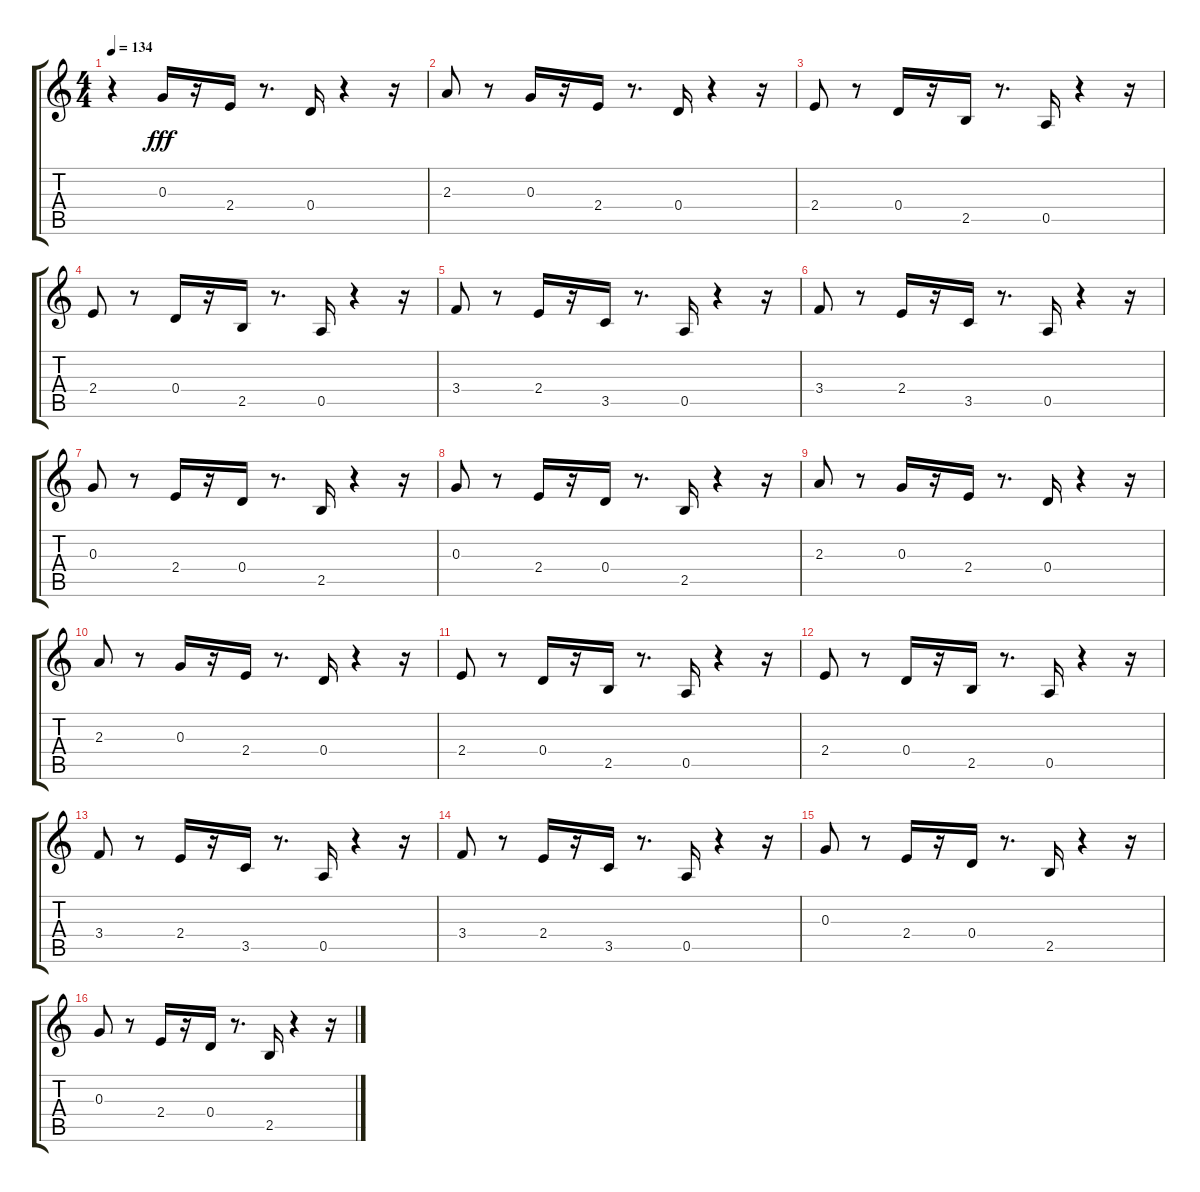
\track "" {instrument electricguitarmuted}
\staff {score tabs}
\tuning (E4 B3 G3 D3 A2 E2) {hide}
\ts (4 4)
\tempo 134
\clef g2
\ks c
r.4{dy fff} 0.3.16{volume 9 balance 1 instrument electricguitarmuted} r.16 2.4.16 r.8{d} 0.4.16 r.4 r.16 |
2.3.8 r.8 0.3.16 r.16 2.4.16 r.8{d} 0.4.16 r.4 r.16 |
2.4.8 r.8 0.4.16 r.16 2.5.16 r.8{d} 0.5.16 r.4 r.16 |
2.4.8 r.8 0.4.16 r.16 2.5.16 r.8{d} 0.5.16 r.4 r.16 |
3.4.8 r.8 2.4.16 r.16 3.5.16 r.8{d} 0.5.16 r.4 r.16 |
3.4.8 r.8 2.4.16 r.16 3.5.16 r.8{d} 0.5.16 r.4 r.16 |
0.3.8 r.8 2.4.16 r.16 0.4.16 r.8{d} 2.5.16 r.4 r.16 |
0.3.8 r.8 2.4.16 r.16 0.4.16 r.8{d} 2.5.16 r.4 r.16 |
2.3.8 r.8 0.3.16 r.16 2.4.16 r.8{d} 0.4.16 r.4 r.16 |
2.3.8 r.8 0.3.16 r.16 2.4.16 r.8{d} 0.4.16 r.4 r.16 |
2.4.8 r.8 0.4.16 r.16 2.5.16 r.8{d} 0.5.16 r.4 r.16 |
2.4.8 r.8 0.4.16 r.16 2.5.16 r.8{d} 0.5.16 r.4 r.16 |
3.4.8 r.8 2.4.16 r.16 3.5.16 r.8{d} 0.5.16 r.4 r.16 |
3.4.8 r.8 2.4.16 r.16 3.5.16 r.8{d} 0.5.16 r.4 r.16 |
0.3.8 r.8 2.4.16 r.16 0.4.16 r.8{d} 2.5.16 r.4 r.16 |
0.3.8 r.8 2.4.16 r.16 0.4.16 r.8{d} 2.5.16 r.4 r.16
